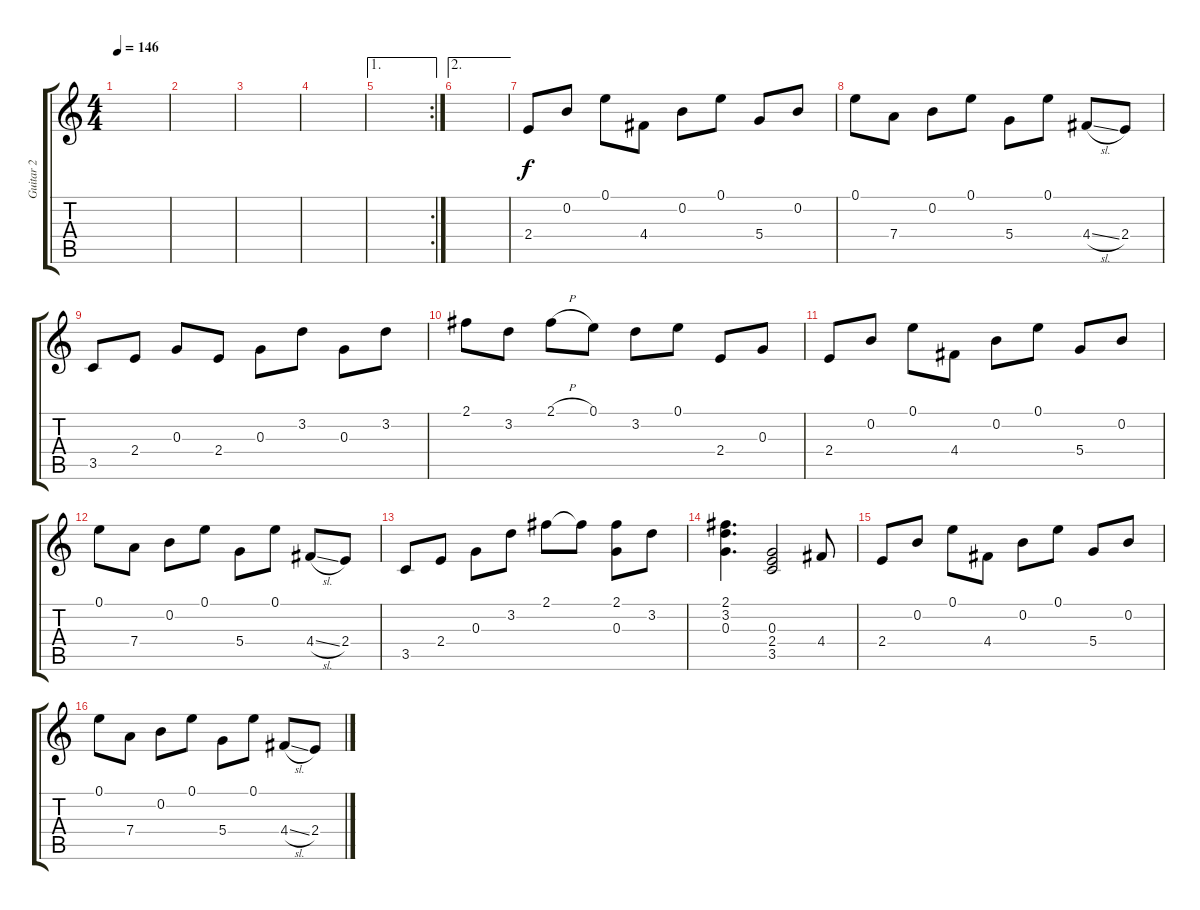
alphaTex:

\track ("Guitar 2" "Guitar 2") {instrument overdrivenguitar}
\staff {score tabs}
\tuning (E4 B3 G3 D3 A2 E2) {hide}
\ts (4 4)
\tempo 146
\clef g2
\ks c
|
|
|
|
\ae 1
\rc 2
|
\ae 2
|
2.4.8 0.2.8 0.1.8 4.4.8 0.2.8 0.1.8 5.4.8 0.2.8 |
0.1.8 7.4.8 0.2.8 0.1.8 5.4.8 0.1.8 4.4{sl}.8 2.4.8 |
3.5.8 2.4.8 0.3.8 2.4.8 0.3.8 3.2.8 0.3.8 3.2.8 |
2.1.8 3.2.8 2.1{h}.8 0.1.8 3.2.8 0.1.8 2.4.8 0.3.8 |
2.4.8 0.2.8 0.1.8 4.4.8 0.2.8 0.1.8 5.4.8 0.2.8 |
0.1.8 7.4.8 0.2.8 0.1.8 5.4.8 0.1.8 4.4{sl}.8 2.4.8 |
3.5.8 2.4.8 0.3.8 3.2.8 2.1.8 2.1{t}.8 (2.1 0.3).8 3.2.8 |
(2.1 3.2 0.3).4{d} (0.3 2.4 3.5).2 4.4.8 |
2.4.8 0.2.8 0.1.8 4.4.8 0.2.8 0.1.8 5.4.8 0.2.8 |
0.1.8 7.4.8 0.2.8 0.1.8 5.4.8 0.1.8 4.4{sl}.8 2.4.8
